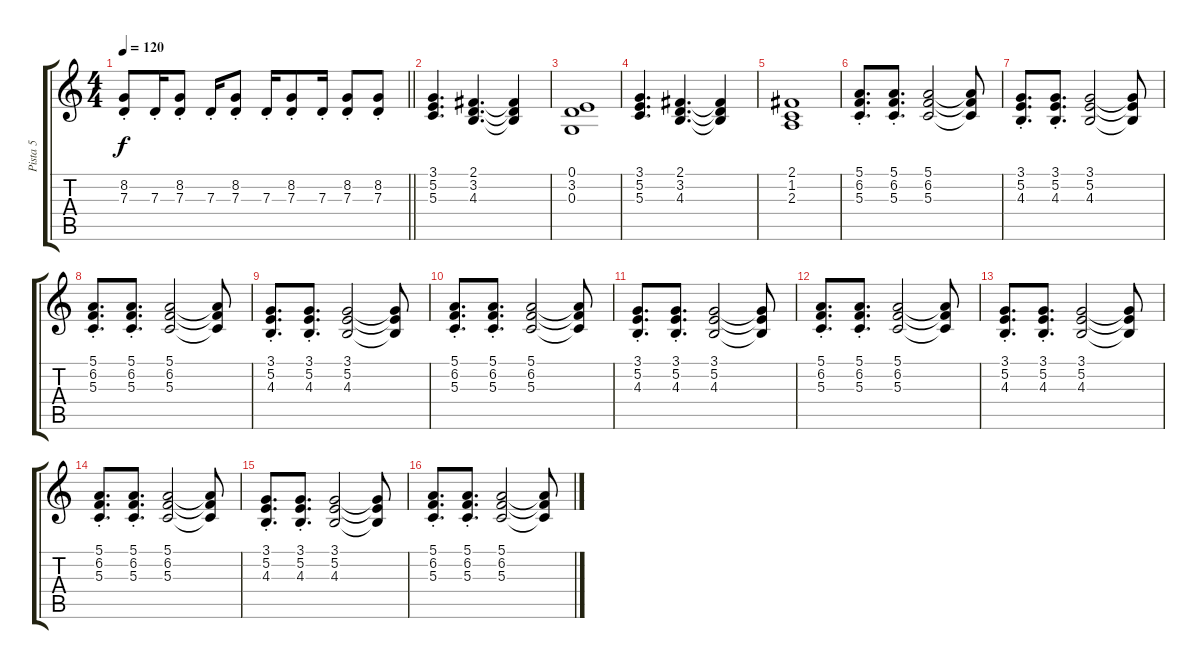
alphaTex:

\track ("Pista 5" "Pista 5") {instrument accordion}
\staff {score tabs}
\tuning (E4 B3 G3 D3 A2 E2) {hide}
\ts (4 4)
\tempo 120
\clef g2
\barLineRight lightlight
\ks c
(8.2 7.3{st}).8{dy f} 7.3{st}.16 (8.2{st} 7.3{st}).8 7.3{st}.16 (8.2{st} 7.3{st}).8 7.3{st}.16 (8.2{st} 7.3{st}).8 7.3{st}.16 (8.2{st} 7.3{st}).8 (8.2{st} 7.3{st}).8 |
(3.1 5.2 5.3).4{d volume 10} (2.1 3.2 4.3).4{d} (2.1{t} 3.2{t} 4.3{t}).4 |
(0.1 3.2 0.3).1 |
(3.1 5.2 5.3).4{d volume 10} (2.1 3.2 4.3).4{d} (2.1{t} 3.2{t} 4.3{t}).4 |
(2.1 1.2 2.3).1 |
(5.1{st} 6.2{st} 5.3{st}).8{d} (5.1{st} 6.2{st} 5.3{st}).8{d} (5.1 6.2 5.3).2 (5.1{t} 6.2{t} 5.3{t}).8 |
(3.1{st} 5.2{st} 4.3{st}).8{d} (3.1{st} 5.2{st} 4.3{st}).8{d} (3.1 5.2 4.3).2 (3.1{t} 5.2{t} 4.3{t}).8 |
(5.1{st} 6.2{st} 5.3{st}).8{d} (5.1{st} 6.2{st} 5.3{st}).8{d} (5.1 6.2 5.3).2 (5.1{t} 6.2{t} 5.3{t}).8 |
(3.1{st} 5.2{st} 4.3{st}).8{d} (3.1{st} 5.2{st} 4.3{st}).8{d} (3.1 5.2 4.3).2 (3.1{t} 5.2{t} 4.3{t}).8 |
(5.1{st} 6.2{st} 5.3{st}).8{d} (5.1{st} 6.2{st} 5.3{st}).8{d} (5.1 6.2 5.3).2 (5.1{t} 6.2{t} 5.3{t}).8 |
(3.1{st} 5.2{st} 4.3{st}).8{d} (3.1{st} 5.2{st} 4.3{st}).8{d} (3.1 5.2 4.3).2 (3.1{t} 5.2{t} 4.3{t}).8 |
(5.1{st} 6.2{st} 5.3{st}).8{d} (5.1{st} 6.2{st} 5.3{st}).8{d} (5.1 6.2 5.3).2 (5.1{t} 6.2{t} 5.3{t}).8 |
(3.1{st} 5.2{st} 4.3{st}).8{d} (3.1{st} 5.2{st} 4.3{st}).8{d} (3.1 5.2 4.3).2 (3.1{t} 5.2{t} 4.3{t}).8 |
(5.1{st} 6.2{st} 5.3{st}).8{d} (5.1{st} 6.2{st} 5.3{st}).8{d} (5.1 6.2 5.3).2 (5.1{t} 6.2{t} 5.3{t}).8 |
(3.1{st} 5.2{st} 4.3{st}).8{d} (3.1{st} 5.2{st} 4.3{st}).8{d} (3.1 5.2 4.3).2 (3.1{t} 5.2{t} 4.3{t}).8 |
(5.1{st} 6.2{st} 5.3{st}).8{d} (5.1{st} 6.2{st} 5.3{st}).8{d} (5.1 6.2 5.3).2 (5.1{t} 6.2{t} 5.3{t}).8
